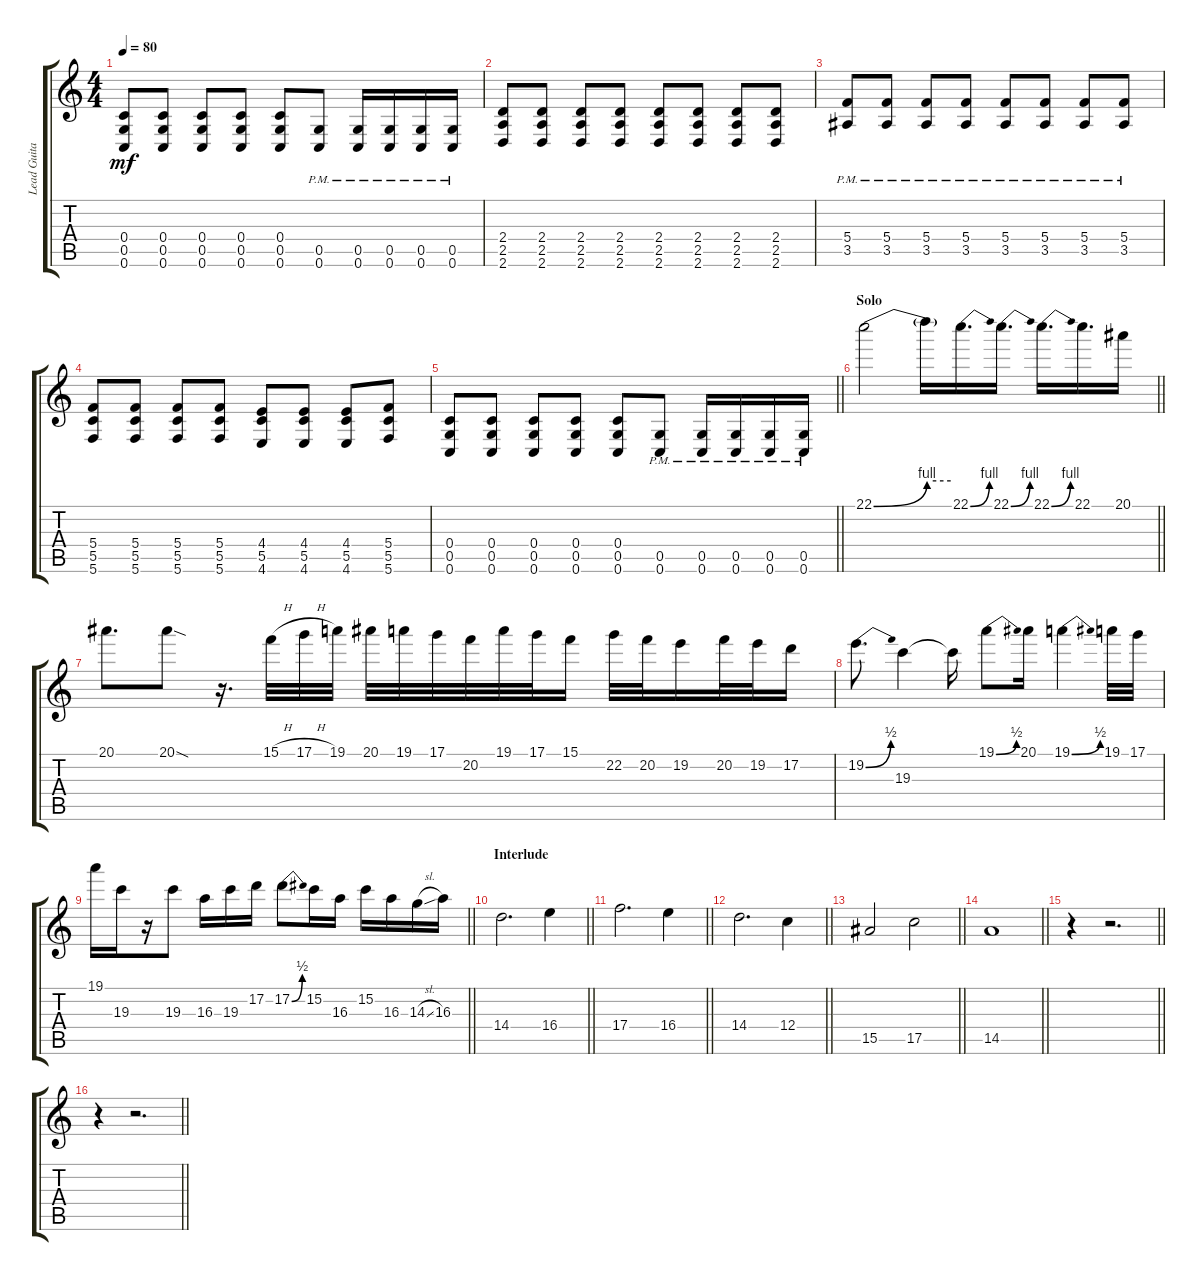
\track ("Lead Guitar 2" "Lead Guita") {instrument distortionguitar}
\staff {score tabs}
\tuning (D4 A3 F3 C3 G2 C2) {hide}
\ts (4 4)
\tempo 80
\clef g2
\ks c
(0.4 0.5 0.6).8{dy mf} (0.4 0.5 0.6).8 (0.4 0.5 0.6).8 (0.4 0.5 0.6).8 (0.4 0.5 0.6).8 (0.5{pm} 0.6{pm}).8 (0.5{pm} 0.6{pm}).16 (0.5{pm} 0.6{pm}).16 (0.5{pm} 0.6{pm}).16 (0.5{pm} 0.6{pm}).16 |
(2.4 2.5 2.6).8 (2.4 2.5 2.6).8 (2.4 2.5 2.6).8 (2.4 2.5 2.6).8 (2.4 2.5 2.6).8 (2.4 2.5 2.6).8 (2.4 2.5 2.6).8 (2.4 2.5 2.6).8 |
(5.4{pm} 3.5{pm}).8 (5.4{pm} 3.5{pm}).8 (5.4{pm} 3.5{pm}).8 (5.4{pm} 3.5{pm}).8 (5.4{pm} 3.5{pm}).8 (5.4{pm} 3.5{pm}).8 (5.4{pm} 3.5{pm}).8 (5.4{pm} 3.5{pm}).8 |
(5.4 5.5 5.6).8 (5.4 5.5 5.6).8 (5.4 5.5 5.6).8 (5.4 5.5 5.6).8 (4.4 5.5 4.6).8 (4.4 5.5 4.6).8 (4.4 5.5 4.6).8 (5.4 5.5 5.6).8 |
\barLineRight lightlight
(0.4 0.5 0.6).8 (0.4 0.5 0.6).8 (0.4 0.5 0.6).8 (0.4 0.5 0.6).8 (0.4 0.5 0.6).8 (0.5{pm} 0.6{pm}).8 (0.5{pm} 0.6{pm}).16 (0.5{pm} 0.6{pm}).16 (0.5{pm} 0.6{pm}).16 (0.5{pm} 0.6{pm}).16 |
\section ("" "Solo")
\barLineRight lightlight
22.1{be (bend 0 0 60 4)}.2 22.1{be (hold 0 4 60 4) t}.16 22.1{be (bend 0 0 60 4)}.16{d} 22.1{be (bend 0 0 60 4)}.16{d} 22.1{be (bend 0 0 60 4)}.16{d} 22.1.16{d} 20.1.16 |
20.1.8{d} 20.1{sod}.8 r.16{d} 15.1{h}.32 17.1{h}.32 19.1.32 20.1.32 19.1.32 17.1.32 20.2.32 19.1.32 17.1.32 15.1.16 22.2.32 20.2.32 19.2.16 20.2.32 19.2.32 17.2.16 |
19.2{be (bend 0 0 60 2)}.8{d} 19.3.4 19.3{t}.16 19.1{be (bend 0 0 60 2)}.8 20.1.16 19.1{be (bend 0 0 60 2)}.4 19.1.32 17.1.32 |
\barLineRight lightlight
19.1.16 19.3.16 r.16 19.3.8 16.3.16 19.3.16 17.2.16 17.2{be (bend 0 0 60 2)}.8 15.2.16 16.3.16 15.2.16 16.3.16 14.3{sl}.16 16.3.16 |
\section ("" "Interlude")
\barLineRight lightlight
14.4.2{d} 16.4.4 |
\barLineRight lightlight
17.4.2{d} 16.4.4 |
\barLineRight lightlight
14.4.2{d} 12.4.4 |
\barLineRight lightlight
15.5.2 17.5.2 |
\barLineRight lightlight
14.5.1 |
\barLineRight lightlight
r.4 r.2{d} |
\barLineRight lightlight
r.4 r.2{d}
